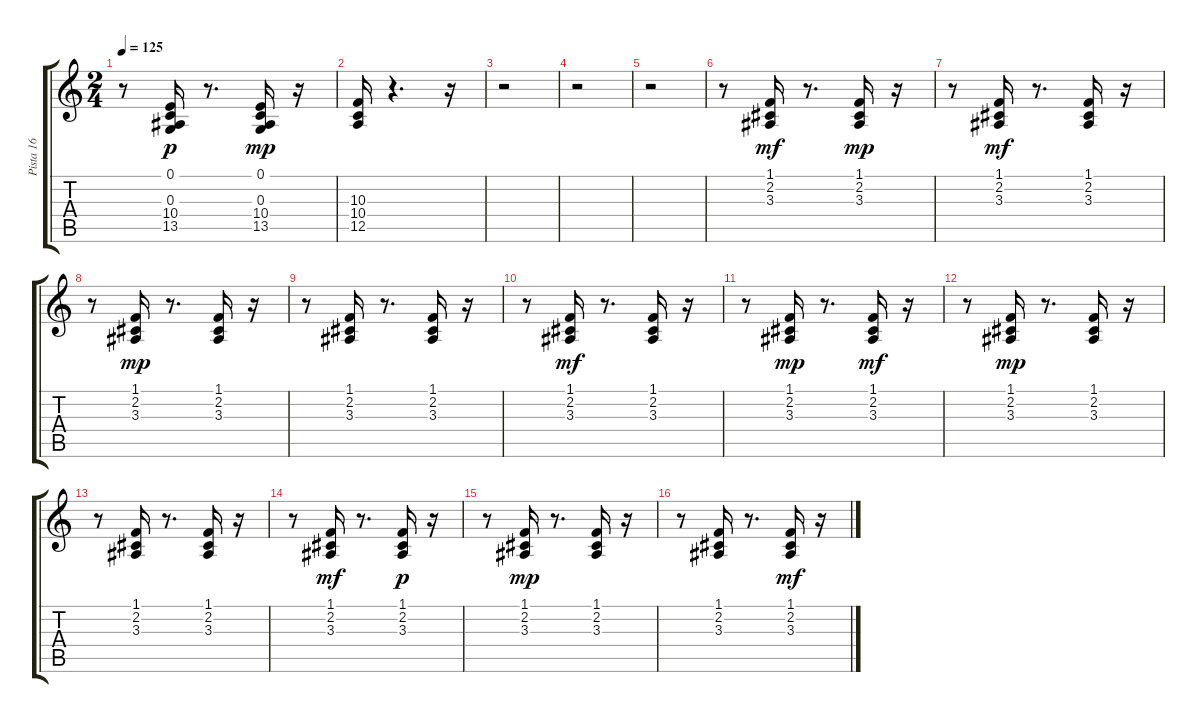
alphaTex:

\track ("Pista 16" "Pista 16") {instrument tenorsax}
\staff {score tabs}
\tuning (E4 B3 G3 D3 A2 E2) {hide}
\ts (2 4)
\tempo 125
\clef g2
\ks c
r.8{dy mf} (0.1 0.3 10.4 13.5).16{dy p} r.8{d} (0.1 0.3 10.4 13.5).16{dy mp} r.16 |
(10.3 10.4 12.5).16 r.4{d} r.16 |
r.2 |
r.2 |
r.2 |
r.8 (1.1 2.2 3.3).16{dy mf} r.8{d} (1.1 2.2 3.3).16{dy mp} r.16 |
r.8 (1.1 2.2 3.3).16{dy mf} r.8{d} (1.1 2.2 3.3).16 r.16 |
r.8 (1.1 2.2 3.3).16{dy mp} r.8{d} (1.1 2.2 3.3).16 r.16 |
r.8 (1.1 2.2 3.3).16 r.8{d} (1.1 2.2 3.3).16 r.16 |
r.8 (1.1 2.2 3.3).16{dy mf} r.8{d} (1.1 2.2 3.3).16 r.16 |
r.8 (1.1 2.2 3.3).16{dy mp} r.8{d} (1.1 2.2 3.3).16{dy mf} r.16 |
r.8 (1.1 2.2 3.3).16{dy mp} r.8{d} (1.1 2.2 3.3).16 r.16 |
r.8 (1.1 2.2 3.3).16 r.8{d} (1.1 2.2 3.3).16 r.16 |
r.8 (1.1 2.2 3.3).16{dy mf} r.8{d} (1.1 2.2 3.3).16{dy p} r.16 |
r.8 (1.1 2.2 3.3).16{dy mp} r.8{d} (1.1 2.2 3.3).16 r.16 |
r.8 (1.1 2.2 3.3).16 r.8{d} (1.1 2.2 3.3).16{dy mf} r.16
